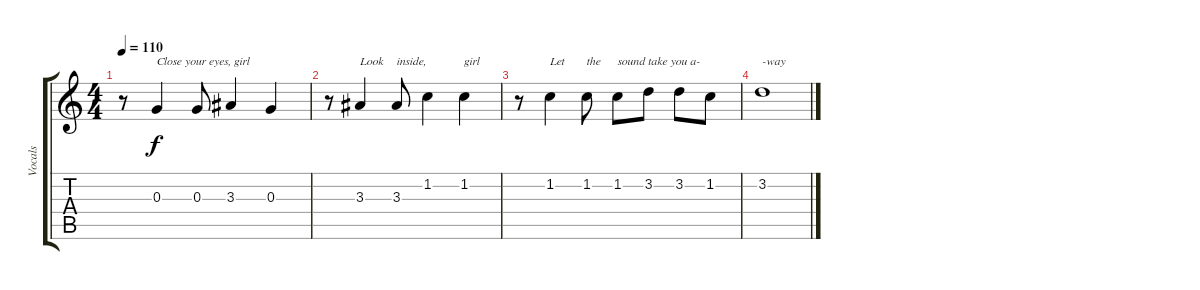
\track ("Vocals" "Vocals") {instrument electricguitarjazz}
\staff {score tabs}
\tuning (E4 B3 G3 D3 A2 E2) {hide}
\ts (4 4)
\tempo 110
\clef g2
\ks c
r.8{dy f} 0.3.4{txt "Close your eyes, girl"} 0.3.8 3.3.4 0.3.4 |
r.8 3.3.4{txt "Look"} 3.3.8{txt "inside,"} 1.2.4 1.2.4{txt "girl"} |
r.8 1.2.4{txt "Let"} 1.2.8{txt "the"} 1.2.8{txt "sound take you a-"} 3.2.8 3.2.8 1.2.8 |
3.2.1{txt "-way"}
